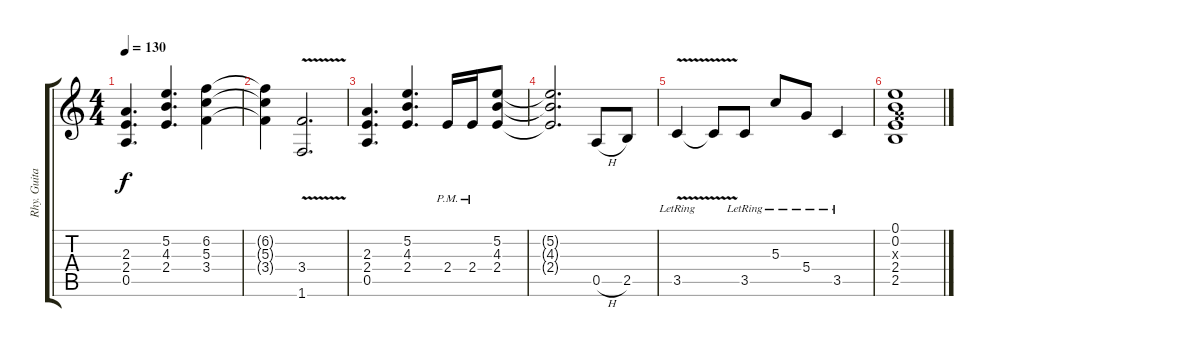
\track ("Rhy. Guitar 1" "Rhy. Guita") {instrument distortionguitar}
\staff {score tabs}
\tuning (E4 B3 G3 D3 A2 E2) {hide}
\ts (4 4)
\tempo 130
\clef g2
\ks c
(2.3 2.4 0.5).4{d dy f} (5.2 4.3 2.4).4{d} (6.2 5.3 3.4).4 |
(6.2{t} 5.3{t} 3.4{t}).4 (3.4{v} 1.6{v}).2{d} |
(2.3 2.4 0.5).4{d volume 1} (5.2 4.3 2.4).4{d} 2.4{pm}.16 2.4{pm}.16 (5.2 4.3 2.4).8 |
(5.2{t} 4.3{t} 2.4{t}).2{d} 0.5{h}.8 2.5.8 |
3.5{v lr}.4 3.5{t}.8 3.5{lr}.8 5.3{lr}.8 5.4{lr}.8 3.5{lr}.4 |
(0.1 0.2 0.3{x} 2.4 2.5).1
